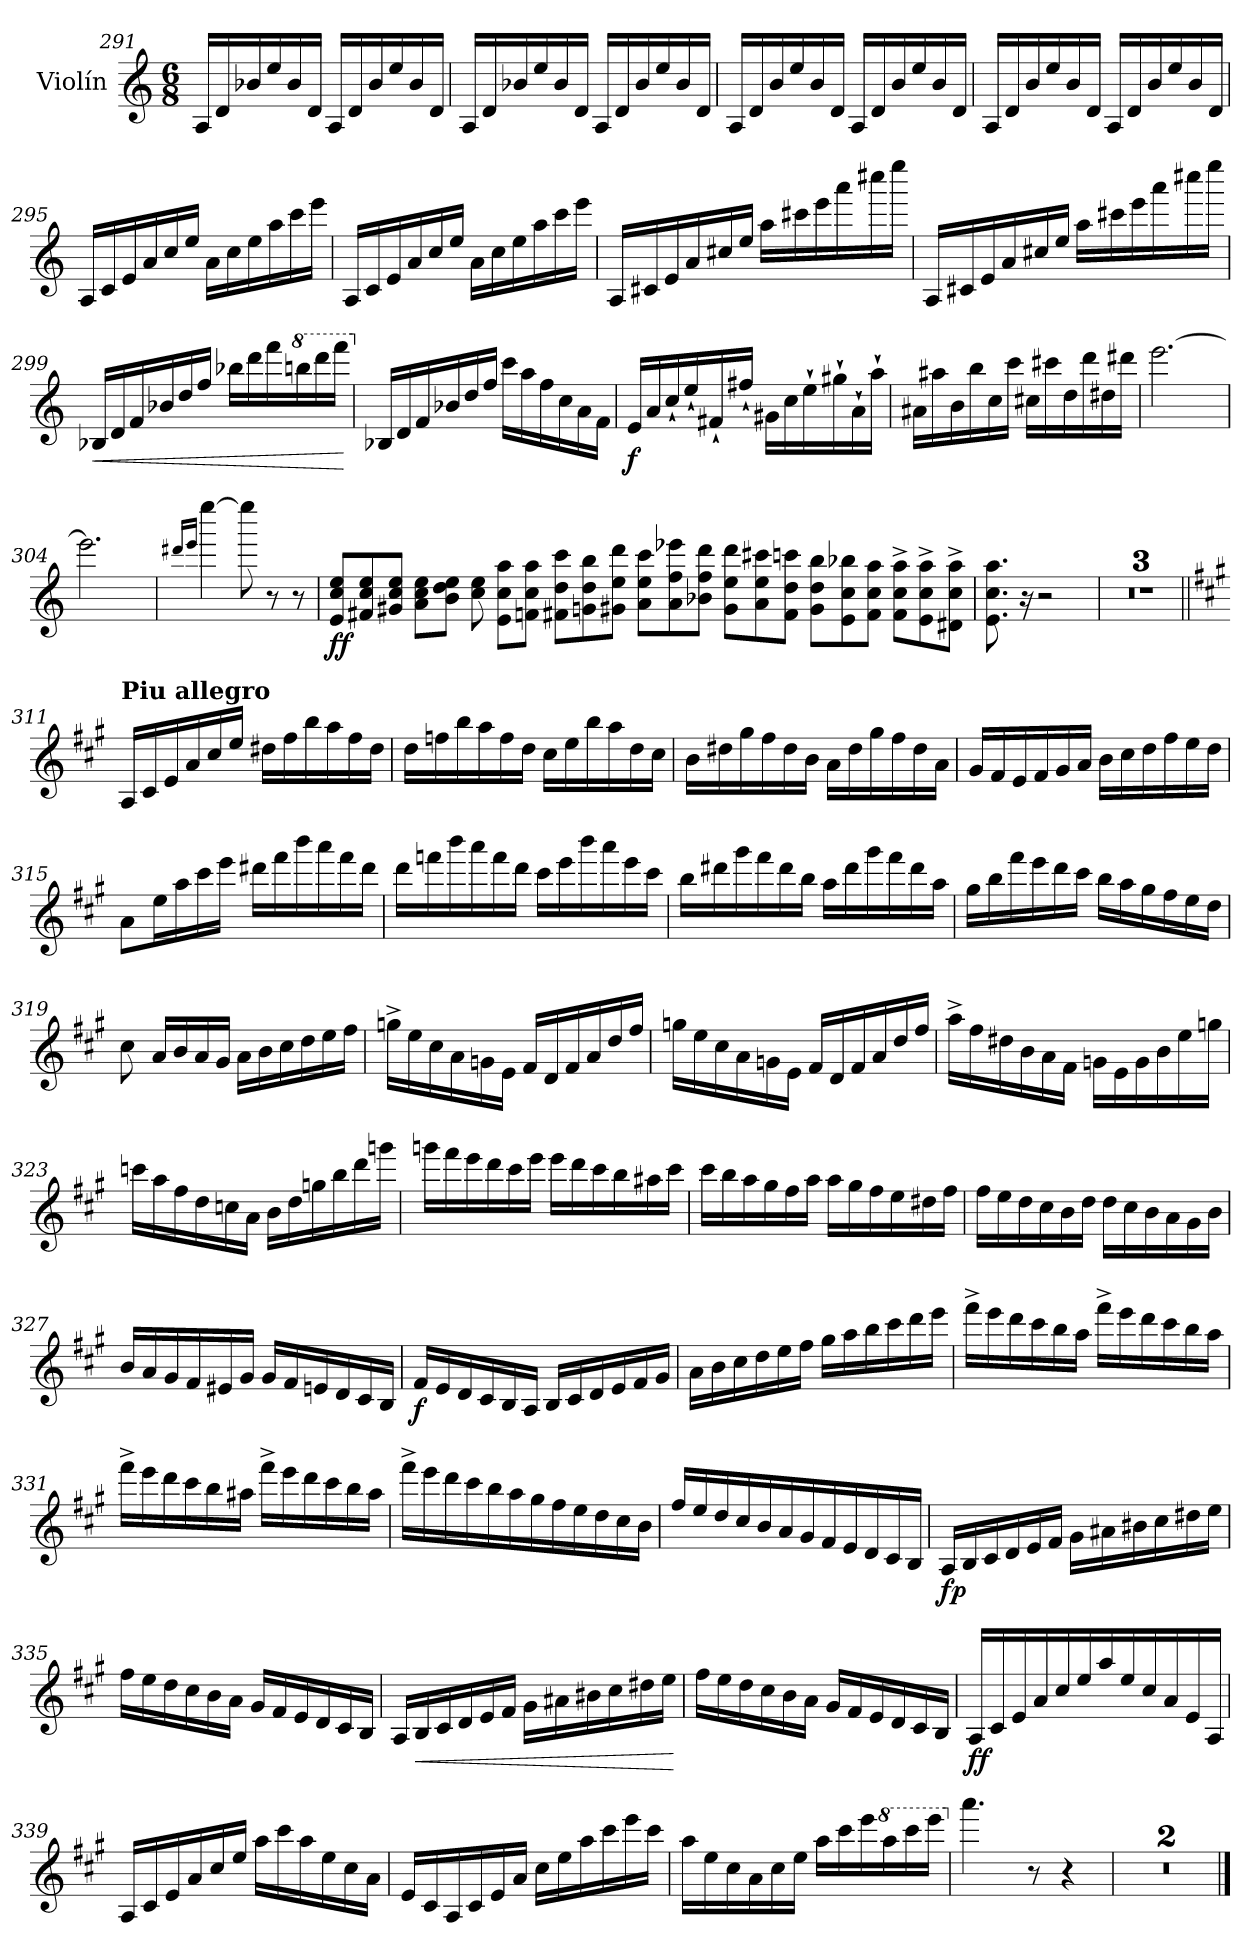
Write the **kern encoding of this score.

**kern	**dynam
*part1	*part1
*staff1	*staff1
*I"Violín	*
*I'Vln.	*
*clefG2	*
*k[]	*
*M6/8	*
=291	=291
16A/LL	.
16d/	.
16b-X/	.
16ee/	.
16b-/	.
16d/JJ	.
16A/LL	.
16d/	.
16b-/	.
16ee/	.
16b-/	.
16d/JJ	.
=292	=292
16A/LL	.
16d/	.
16b-X/	.
16ee/	.
16b-/	.
16d/JJ	.
16A/LL	.
16d/	.
16b-/	.
16ee/	.
16b-/	.
16d/JJ	.
!!LO:LB:g=z
=293	=293
16A/LL	.
16d/	.
16b/	.
16ee/	.
16b/	.
16d/JJ	.
16A/LL	.
16d/	.
16b/	.
16ee/	.
16b/	.
16d/JJ	.
=294	=294
16A/LL	.
16d/	.
16b/	.
16ee/	.
16b/	.
16d/JJ	.
16A/LL	.
16d/	.
16b/	.
16ee/	.
16b/	.
16d/JJ	.
=295	=295
16A/LL	.
16c/	.
16e/	.
16a/	.
16cc/	.
16ee/JJ	.
16a\LL	.
16cc\	.
16ee\	.
16aa\	.
16ccc\	.
16eee\JJ	.
!!LO:LB:g=z
=296	=296
16A/LL	.
16c/	.
16e/	.
16a/	.
16cc/	.
16ee/JJ	.
16a\LL	.
16cc\	.
16ee\	.
16aa\	.
16ccc\	.
16eee\JJ	.
=297	=297
16A/LL	.
16c#X/	.
16e/	.
16a/	.
16cc#X/	.
16ee/JJ	.
16aa\LL	.
16ccc#X\	.
16eee\	.
16aaa\	.
16cccc#X\	.
16eeee\JJ	.
=298	=298
16A/LL	.
16c#X/	.
16e/	.
16a/	.
16cc#X/	.
16ee/JJ	.
16aa\LL	.
16ccc#X\	.
16eee\	.
16aaa\	.
16cccc#X\	.
16eeee\JJ	.
!!LO:PB:g=z
=299	=299
!	!LO:HP:b
16B-X/LL	<
16d/	.
16f/	.
16b-X/	.
16dd/	.
16ff/JJ	.
16bb-X\LL	.
16ddd\	.
16fff\	.
*8va	*
16bbb\	.
16dddd\	.
16ffff\JJ	.
.	[
=300	=300
*X8va	*
16B-X/LL	.
16d/	.
16f/	.
16b-X/	.
16dd/	.
16ff/JJ	.
16ccc\LL	.
16aa\	.
16ff\	.
16cc\	.
16a\	.
16f\JJ	.
=301	=301
!	!LO:DY:b
16e/LL	f
16a/	.
16cc`/	.
16ee`/	.
16f#X`/	.
16ff#X`/JJ	.
16g#X\LL	.
16cc\	.
16ee`\	.
16gg#X`\	.
16a`\	.
16aa`\JJ	.
!!LO:LB:g=z
=302	=302
16a#X\LL	.
16aa#X\	.
16b\	.
16bb\	.
16cc\	.
16ccc\JJ	.
16cc#X\LL	.
16ccc#X\	.
16dd\	.
16ddd\	.
16dd#X\	.
16ddd#X\JJ	.
=303	=303
[2.eee\	.
=304	=304
2.eee\]	.
=305	=305
*MM20	*
16qddd#X/LL	.
16qeee/JJ	.
[4eeee\	.
8eeee\]	.
8r	.
8r	.
!!LO:LB:g=z
=306	=306
*MM40	*
!	!LO:DY:b
8e/ 8cc/ 8ee/L	ff
*MM50	*
8f#X/ 8cc/ 8ee/	.
*MM70	*
8g#X/ 8cc/ 8ee/J	.
8a\ 8cc\ 8ee\L	.
8b\ 8dd\ 8ee\J	.
*MM30	*
8cc\ 8ee\	.
*MM50	*
8e\ 8cc\ 8aa\L	.
*MM90	*
8fn\ 8cc\ 8aa\J	.
8f#X\ 8dd\ 8ccc\L	.
*MM80	*
8gn\ 8dd\ 8bb\	.
*MM85	*
8g#X\ 8ee\ 8ddd\J	.
8a\ 8ee\ 8ccc\L	.
*MM40	*
8a\ 8ff\ 8eee-X\	.
*MM60	*
8b-X\ 8ff\ 8ddd\J	.
8g#\ 8ee\ 8ddd\L	.
*MM65	*
8a\ 8ee\ 8ccc#X\	.
8f#\ 8dd\ 8cccn\J	.
*MM70	*
8g#\ 8dd\ 8bb\L	.
8e\ 8cc\ 8bb-X\	.
8f#\ 8cc\ 8aa\J	.
*MM50	*
8f#\^ 8cc\^ 8aa\^L	.
8e\^ 8cc\^ 8aa\^	.
8d#X\^ 8cc\^ 8aa\^J	.
!!LO:LB:g=z
=307	=307
*MM100	*
8.e\ 8.cc\ 8.aa\	.
16r	.
2r	.
=308	=308
2.r	.
=309	=309
2.r	.
=310	=310
2.r	.
=311||	=311||
*k[f#c#g#]	*
!LO:TX:a:B:t=Piu allegro	!
16A/LL	.
16c#/	.
16e/	.
16a/	.
16cc#/	.
16ee/JJ	.
16dd#X\LL	.
16ff#\	.
16bb\	.
16aa\	.
16ff#\	.
16dd#\JJ	.
=312	=312
16dd\LL	.
16ffn\	.
16bb\	.
16aa\	.
16ff\	.
16dd\JJ	.
16cc#\LL	.
16ee\	.
16bb\	.
16aa\	.
16dd\	.
16cc#\JJ	.
!!LO:LB:g=z
=313	=313
16b\LL	.
16dd#X\	.
16gg#\	.
16ff#\	.
16dd#\	.
16b\JJ	.
16a\LL	.
16dd#\	.
16gg#\	.
16ff#\	.
16dd#\	.
16a\JJ	.
=314	=314
16g#/LL	.
16f#/	.
16e/	.
16f#/	.
16g#/	.
16a/JJ	.
16b\LL	.
16cc#\	.
16dd\	.
16ff#\	.
16ee\	.
16dd\JJ	.
=315	=315
8a\L	.
16ee\L	.
16aa\	.
16ccc#\	.
16eee\JJ	.
16ddd#X\LL	.
16fff#\	.
16bbb\	.
16aaa\	.
16fff#\	.
16ddd#\JJ	.
!!LO:LB:g=z
=316	=316
16ddd\LL	.
16fffn\	.
16bbb\	.
16aaa\	.
16fff\	.
16ddd\JJ	.
16ccc#\LL	.
16eee\	.
16bbb\	.
16aaa\	.
16eee\	.
16ccc#\JJ	.
=317	=317
16bb\LL	.
16ddd#X\	.
16ggg#\	.
16fff#\	.
16ddd#\	.
16bb\JJ	.
16aa\LL	.
16ddd#\	.
16ggg#\	.
16fff#\	.
16ddd#\	.
16aa\JJ	.
!!LO:LB:g=z
=318	=318
16gg#\LL	.
16bb\	.
16fff#\	.
16eee\	.
16ddd\	.
16ccc#\JJ	.
16bb\LL	.
16aa\	.
16gg#\	.
16ff#\	.
16ee\	.
16dd\JJ	.
=319	=319
8cc#\	.
16a/LL	.
16b/	.
16a/	.
16g#/JJ	.
16a\LL	.
16b\	.
16cc#\	.
16dd\	.
16ee\	.
16ff#\JJ	.
=320	=320
16ggn^\LL	.
16ee\	.
16cc#\	.
16a\	.
16gn\	.
16e\JJ	.
16f#/LL	.
16d/	.
16f#/	.
16a/	.
16dd/	.
16ff#/JJ	.
!!LO:LB:g=z
=321	=321
16ggn\LL	.
16ee\	.
16cc#\	.
16a\	.
16gn\	.
16e\JJ	.
16f#/LL	.
16d/	.
16f#/	.
16a/	.
16dd/	.
16ff#/JJ	.
=322	=322
16aa^\LL	.
16ff#\	.
16dd#X\	.
16b\	.
16a\	.
16f#\JJ	.
16gn\LL	.
16e\	.
16g\	.
16b\	.
16ee\	.
16ggn\JJ	.
=323	=323
16cccn\LL	.
16aa\	.
16ff#\	.
16dd\	.
16ccn\	.
16a\JJ	.
16b\LL	.
16dd\	.
16ggn\	.
16bb\	.
16ddd\	.
16gggn\JJ	.
!!LO:LB:g=z
=324	=324
16gggn\LL	.
16fff#\	.
16eee\	.
16ddd\	.
16ccc#\	.
16eee\JJ	.
16eee\LL	.
16ddd\	.
16ccc#\	.
16bb\	.
16aa#X\	.
16ccc#\JJ	.
=325	=325
16ccc#\LL	.
16bb\	.
16aa\	.
16gg#\	.
16ff#\	.
16aa\JJ	.
16aa\LL	.
16gg#\	.
16ff#\	.
16ee\	.
16dd#X\	.
16ff#\JJ	.
=326	=326
16ff#\LL	.
16ee\	.
16dd\	.
16cc#\	.
16b\	.
16dd\JJ	.
16dd\LL	.
16cc#\	.
16b\	.
16a\	.
16g#\	.
16b\JJ	.
!!LO:LB:g=z
=327	=327
16b/LL	.
16a/	.
16g#/	.
16f#/	.
16e#X/	.
16g#/JJ	.
16g#/LL	.
16f#/	.
16en/	.
16d/	.
16c#/	.
16B/JJ	.
=328	=328
!	!LO:DY:b
16f#/LL	f
16e/	.
16d/	.
16c#/	.
16B/	.
16A/JJ	.
16B/LL	.
16c#/	.
16d/	.
16e/	.
16f#/	.
16g#/JJ	.
=329	=329
16a\LL	.
16b\	.
16cc#\	.
16dd\	.
16ee\	.
16ff#\JJ	.
16gg#\LL	.
16aa\	.
16bb\	.
16ccc#\	.
16ddd\	.
16eee\JJ	.
!!LO:LB:g=z
=330	=330
16fff#^\LL	.
16eee\	.
16ddd\	.
16ccc#\	.
16bb\	.
16aa\JJ	.
16fff#^\LL	.
16eee\	.
16ddd\	.
16ccc#\	.
16bb\	.
16aa\JJ	.
=331	=331
16fff#^\LL	.
16eee\	.
16ddd\	.
16ccc#\	.
16bb\	.
16aa#X\JJ	.
16fff#^\LL	.
16eee\	.
16ddd\	.
16ccc#\	.
16bb\	.
16aa#\JJ	.
!!LO:PB:g=z
=332	=332
16fff#^\LL	.
16eee\	.
16ddd\	.
16ccc#\	.
16bb\	.
16aa\	.
16gg#\	.
16ff#\	.
16ee\	.
16dd\	.
16cc#\	.
16b\JJ	.
=333	=333
16ff#/LL	.
16ee/	.
16dd/	.
16cc#/	.
16b/	.
16a/	.
16g#/	.
16f#/	.
16e/	.
16d/	.
16c#/	.
16B/JJ	.
=334	=334
!	!LO:DY:b
!	!LO:DY:n=1:b
16A/LL	f p
16B/	.
16c#/	.
16d/	.
16e/	.
16f#/JJ	.
16g#\LL	.
16a#X\	.
16b#X\	.
16cc#\	.
16dd#X\	.
16ee\JJ	.
!!LO:LB:g=z
=335	=335
16ff#\LL	.
16ee\	.
16dd\	.
16cc#\	.
16b\	.
16a\JJ	.
16g#/LL	.
16f#/	.
16e/	.
16d/	.
16c#/	.
16B/JJ	.
=336	=336
16A/LL	.
!	!LO:HP:b
16B/	<
16c#/	.
16d/	.
16e/	.
16f#/JJ	.
16g#\LL	.
16a#X\	.
16b#X\	.
16cc#\	.
16dd#X\	.
16ee\JJ	.
.	[
=337	=337
16ff#\LL	.
16ee\	.
16dd\	.
16cc#\	.
16b\	.
16a\JJ	.
16g#/LL	.
16f#/	.
16e/	.
16d/	.
16c#/	.
16B/JJ	.
!!LO:LB:g=z
=338	=338
!	!LO:DY:b
16A/LL	ff
16c#/	.
16e/	.
16a/	.
16cc#/	.
16ee/	.
16aa/	.
16ee/	.
16cc#/	.
16a/	.
16e/	.
16A/JJ	.
=339	=339
16A/LL	.
16c#/	.
16e/	.
16a/	.
16cc#/	.
16ee/JJ	.
16aa\LL	.
16ccc#\	.
16aa\	.
16ee\	.
16cc#\	.
16a\JJ	.
=340	=340
16e/LL	.
16c#/	.
16A/	.
16c#/	.
16e/	.
16a/JJ	.
16cc#\LL	.
16ee\	.
16aa\	.
16ccc#\	.
16eee\	.
16ccc#\JJ	.
!!LO:LB:g=z
=341	=341
16aa\LL	.
16ee\	.
16cc#\	.
16a\	.
16cc#\	.
16ee\JJ	.
16aa\LL	.
16ccc#\	.
16eee\	.
*8va	*
16aaa\	.
16cccc#\	.
16eeee\JJ	.
=342	=342
*X8va	*
4.aaa\	.
8r	.
4r	.
=343	=343
2.r	.
=344	=344
2.r	.
==	==
*-	*-
